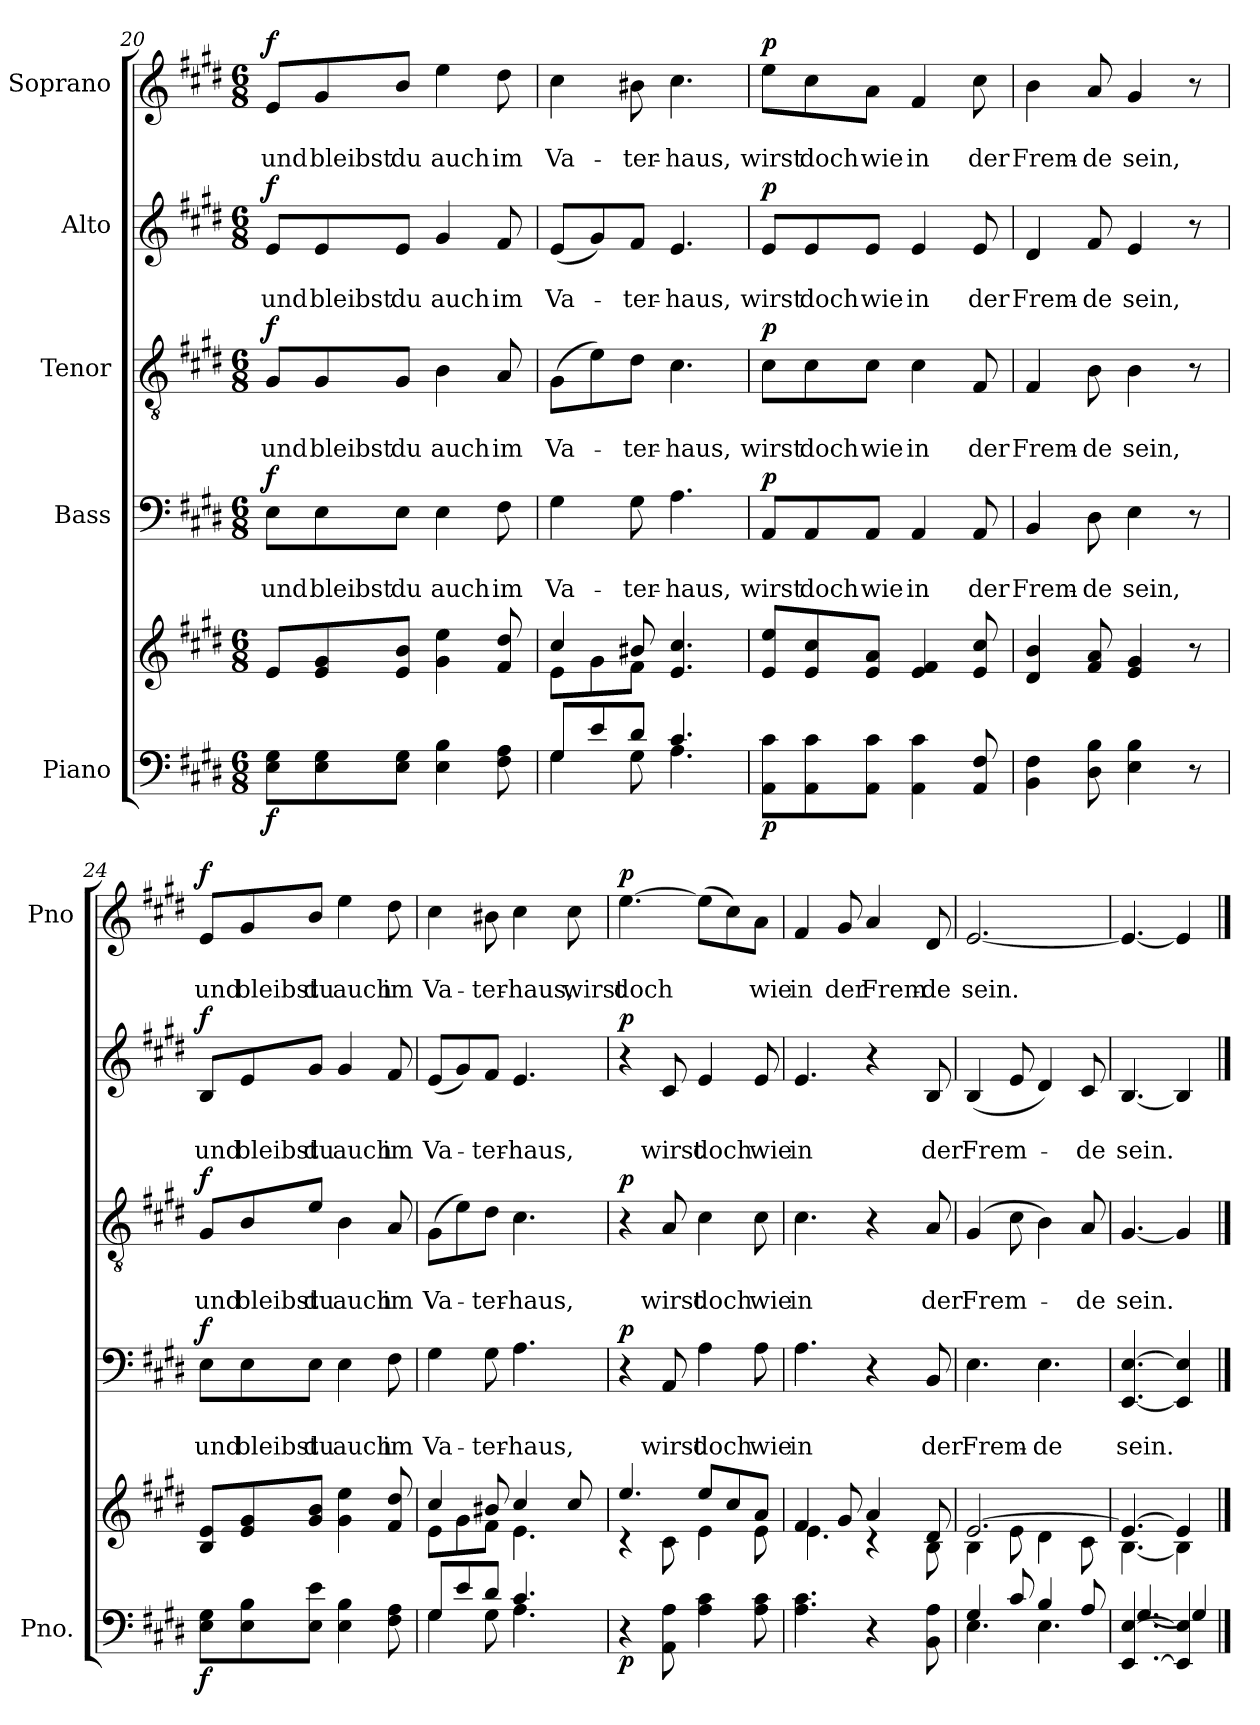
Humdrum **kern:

**kern	**kern	**dynam	**kern	**text	**text	**dynam	**kern	**text	**text	**dynam	**kern	**text	**text	**dynam	**kern	**text	**text	**dynam
*part5	*part5	*part5	*part4	*part4	*part4	*part4	*part3	*part3	*part3	*part3	*part2	*part2	*part2	*part2	*part1	*part1	*part1	*part1
*staff6	*staff5	*staff5/6	*staff4	*staff4	*staff4	*staff4	*staff3	*staff3	*staff3	*staff3	*staff2	*staff2	*staff2	*staff2	*staff1	*staff1	*staff1	*staff1
*I"Piano	*	*	*I"Bass	*	*	*	*I"Tenor	*	*	*	*I"Alto	*	*	*	*I"Soprano	*	*	*
*I'Pno.	*	*	*	*	*	*	*	*	*	*	*	*	*	*	*I'Pno	*	*	*
!!LO:PB:g=z
*clefF4	*clefG2	*	*clefF4	*	*	*	*clefGv2	*	*	*	*clefG2	*	*	*	*clefG2	*	*	*
*k[f#c#g#d#]	*k[f#c#g#d#]	*	*k[f#c#g#d#]	*	*	*	*k[f#c#g#d#]	*	*	*	*k[f#c#g#d#]	*	*	*	*k[f#c#g#d#]	*	*	*
*E:	*E:	*	*E:	*	*	*	*E:	*	*	*	*E:	*	*	*	*E:	*	*	*
*M6/8	*M6/8	*	*M6/8	*	*	*	*M6/8	*	*	*	*M6/8	*	*	*	*M6/8	*	*	*
=20	=20	=20	=20	=20	=20	=20	=20	=20	=20	=20	=20	=20	=20	=20	=20	=20	=20	=20
!	!	!LO:DY:b=2	!	!	!LO:LY:b	!LO:DY:b	!	!	!LO:LY:b	!LO:DY:b	!	!	!LO:LY:b	!LO:DY:b	!	!	!LO:LY:b	!LO:DY:b
8E\ 8G#\L	8e/L	f	8E\L	.	und	f	8G#/L	.	und	f	8e/L	.	und	f	8e/L	.	und	f
!	!	!	!	!	!LO:LY:b	!	!	!	!LO:LY:b	!	!	!	!LO:LY:b	!	!	!	!LO:LY:b	!
8E\ 8G#\	8e/ 8g#/	.	8E\	.	bleibst	.	8G#/	.	bleibst	.	8e/	.	bleibst	.	8g#/	.	bleibst	.
!	!	!	!	!	!LO:LY:b	!	!	!	!LO:LY:b	!	!	!	!LO:LY:b	!	!	!	!LO:LY:b	!
8E\ 8G#\J	8e/ 8b/J	.	8E\J	.	du	.	8G#/J	.	du	.	8e/J	.	du	.	8b/J	.	du	.
!	!	!	!	!	!LO:LY:b	!	!	!	!LO:LY:b	!	!	!	!LO:LY:b	!	!	!	!LO:LY:b	!
4E\ 4B\	4g#\ 4ee\	.	4E\	.	auch	.	4B\	.	auch	.	4g#/	.	auch	.	4ee\	.	auch	.
!	!	!	!	!	!LO:LY:b	!	!	!	!LO:LY:b	!	!	!	!LO:LY:b	!	!	!	!LO:LY:b	!
8F#\ 8A\	8f#/ 8dd#/	.	8F#\	.	im	.	8A/	.	im	.	8f#/	.	im	.	8dd#\	.	im	.
=21	=21	=21	=21	=21	=21	=21	=21	=21	=21	=21	=21	=21	=21	=21	=21	=21	=21	=21
*^	*^	*	*	*	*	*	*	*	*	*	*	*	*	*	*	*	*	*
!	!	!	!	!	!	!	!LO:LY:b	!	!	!	!LO:LY:b	!	!	!	!LO:LY:b	!	!	!	!LO:LY:b	!
4G#\	8G#/L	4cc#/	8e\L	.	4G#\	.	Va-	.	(>8G#\L	.	Va-	.	(<8e/L	.	Va-	.	4cc#\	.	Va-	.
.	8e/	.	8g#\	.	.	.	.	.	8e\)	.	.	.	8g#/)	.	.	.	.	.	.	.
!	!	!	!	!	!	!	!LO:LY:b	!	!	!	!LO:LY:b	!	!	!	!LO:LY:b	!	!	!	!LO:LY:b	!
8G#\	8d#/J	8b#X/	8f#\J	.	8G#\	.	-ter-	.	8d#\J	.	-ter-	.	8f#/J	.	-ter-	.	8b#X\	.	-ter-	.
!	!	!	!	!	!	!	!LO:LY:b	!	!	!	!LO:LY:b	!	!	!	!LO:LY:b	!	!	!	!LO:LY:b	!
4.A\	4.c#/	4.e/ 4.cc#/	4.ryy	.	4.A\	.	-haus,	.	4.c#\	.	-haus,	.	4.e/	.	-haus,	.	4.cc#\	.	-haus,	.
=22	=22	=22	=22	=22	=22	=22	=22	=22	=22	=22	=22	=22	=22	=22	=22	=22	=22	=22	=22	=22
!	!	!	!	!LO:DY:b=2	!	!	!LO:LY:b	!LO:DY:b	!	!	!LO:LY:b	!LO:DY:b	!	!	!LO:LY:b	!LO:DY:b	!	!	!LO:LY:b	!LO:DY:b
*v	*v	*	*	*	*	*	*	*	*	*	*	*	*	*	*	*	*	*	*	*
*	*v	*v	*	*	*	*	*	*	*	*	*	*	*	*	*	*	*	*	*
8AA\ 8c#\L	8e/ 8ee/L	p	8AA/L	.	wirst	p	8c#\L	.	wirst	p	8e/L	.	wirst	p	8ee\L	.	wirst	p
!	!	!	!	!	!LO:LY:b	!	!	!	!LO:LY:b	!	!	!	!LO:LY:b	!	!	!	!LO:LY:b	!
8AA\ 8c#\	8e/ 8cc#/	.	8AA/	.	doch	.	8c#\	.	doch	.	8e/	.	doch	.	8cc#\	.	doch	.
!	!	!	!	!	!LO:LY:b	!	!	!	!LO:LY:b	!	!	!	!LO:LY:b	!	!	!	!LO:LY:b	!
8AA\ 8c#\J	8e/ 8a/J	.	8AA/J	.	wie	.	8c#\J	.	wie	.	8e/J	.	wie	.	8a\J	.	wie	.
!	!	!	!	!	!LO:LY:b	!	!	!	!LO:LY:b	!	!	!	!LO:LY:b	!	!	!	!LO:LY:b	!
4AA\ 4c#\	4e/ 4f#/	.	4AA/	.	in	.	4c#\	.	in	.	4e/	.	in	.	4f#/	.	in	.
!	!	!	!	!	!LO:LY:b	!	!	!	!LO:LY:b	!	!	!	!LO:LY:b	!	!	!	!LO:LY:b	!
8AA/ 8F#/	8e/ 8cc#/	.	8AA/	.	der	.	8F#/	.	der	.	8e/	.	der	.	8cc#\	.	der	.
=23	=23	=23	=23	=23	=23	=23	=23	=23	=23	=23	=23	=23	=23	=23	=23	=23	=23	=23
!	!	!	!	!	!LO:LY:b	!	!	!	!LO:LY:b	!	!	!	!LO:LY:b	!	!	!	!LO:LY:b	!
4BB\ 4F#\	4d#/ 4b/	.	4BB/	.	Frem-	.	4F#/	.	Frem-	.	4d#/	.	Frem-	.	4b\	.	Frem-	.
!	!	!	!	!	!LO:LY:b	!	!	!	!LO:LY:b	!	!	!	!LO:LY:b	!	!	!	!LO:LY:b	!
8D#\ 8B\	8f#/ 8a/	.	8D#\	.	-de	.	8B\	.	-de	.	8f#/	.	-de	.	8a/	.	-de	.
!	!	!	!	!	!LO:LY:b	!	!	!	!LO:LY:b	!	!	!	!LO:LY:b	!	!	!	!LO:LY:b	!
4E\ 4B\	4e/ 4g#/	.	4E\	.	sein,	.	4B\	.	sein,	.	4e/	.	sein,	.	4g#/	.	sein,	.
8r	8r	.	8r	.	.	.	8r	.	.	.	8r	.	.	.	8r	.	.	.
!!LO:PB:g=z
=24	=24	=24	=24	=24	=24	=24	=24	=24	=24	=24	=24	=24	=24	=24	=24	=24	=24	=24
!	!	!LO:DY:b=2	!	!	!LO:LY:b	!LO:DY:b	!	!	!LO:LY:b	!LO:DY:b	!	!	!LO:LY:b	!LO:DY:b	!	!	!LO:LY:b	!LO:DY:b
8E\ 8G#\L	8B/ 8e/L	f	8E\L	.	und	f	8G#/L	.	und	f	8B/L	.	und	f	8e/L	.	und	f
!	!	!	!	!	!LO:LY:b	!	!	!	!LO:LY:b	!	!	!	!LO:LY:b	!	!	!	!LO:LY:b	!
8E\ 8B\	8e/ 8g#/	.	8E\	.	bleibst	.	8B/	.	bleibst	.	8e/	.	bleibst	.	8g#/	.	bleibst	.
!	!	!	!	!	!LO:LY:b	!	!	!	!LO:LY:b	!	!	!	!LO:LY:b	!	!	!	!LO:LY:b	!
8E\ 8e\J	8g#/ 8b/J	.	8E\J	.	du	.	8e/J	.	du	.	8g#/J	.	du	.	8b/J	.	du	.
!	!	!	!	!	!LO:LY:b	!	!	!	!LO:LY:b	!	!	!	!LO:LY:b	!	!	!	!LO:LY:b	!
4E\ 4B\	4g#\ 4ee\	.	4E\	.	auch	.	4B\	.	auch	.	4g#/	.	auch	.	4ee\	.	auch	.
!	!	!	!	!	!LO:LY:b	!	!	!	!LO:LY:b	!	!	!	!LO:LY:b	!	!	!	!LO:LY:b	!
8F#\ 8A\	8f#/ 8dd#/	.	8F#\	.	im	.	8A/	.	im	.	8f#/	.	im	.	8dd#\	.	im	.
!!LO:PB:g=z
=25	=25	=25	=25	=25	=25	=25	=25	=25	=25	=25	=25	=25	=25	=25	=25	=25	=25	=25
*^	*^	*	*	*	*	*	*	*	*	*	*	*	*	*	*	*	*	*
!	!	!	!	!	!	!	!LO:LY:b	!	!	!	!LO:LY:b	!	!	!	!LO:LY:b	!	!	!	!LO:LY:b	!
4G#\	8G#/L	4cc#/	8e\L	.	4G#\	.	Va-	.	(>8G#\L	.	Va-	.	(<8e/L	.	Va-	.	4cc#\	.	Va-	.
.	8e/	.	8g#\	.	.	.	.	.	8e\)	.	.	.	8g#/)	.	.	.	.	.	.	.
!	!	!	!	!	!	!	!LO:LY:b	!	!	!	!LO:LY:b	!	!	!	!LO:LY:b	!	!	!	!LO:LY:b	!
8G#\	8d#/J	8b#X/	8f#\J	.	8G#\	.	-ter-	.	8d#\J	.	-ter-	.	8f#/J	.	-ter-	.	8b#X\	.	-ter-	.
!	!	!	!	!	!	!	!LO:LY:b	!	!	!	!LO:LY:b	!	!	!	!LO:LY:b	!	!	!	!LO:LY:b	!
4.A\	4.c#/	4cc#/	4.e\	.	4.A\	.	-haus,	.	4.c#\	.	-haus,	.	4.e/	.	-haus,	.	4cc#\	.	-haus,	.
!	!	!	!	!	!	!	!	!	!	!	!	!	!	!	!	!	!	!	!LO:LY:b	!
.	.	8cc#/	.	.	.	.	.	.	.	.	.	.	.	.	.	.	8cc#\	.	wirst	.
*v	*v	*	*	*	*	*	*	*	*	*	*	*	*	*	*	*	*	*	*	*
=26	=26	=26	=26	=26	=26	=26	=26	=26	=26	=26	=26	=26	=26	=26	=26	=26	=26	=26	=26
!	!	!	!LO:DY:b=2	!	!	!	!LO:DY:b	!	!	!	!LO:DY:b	!	!	!	!LO:DY:b	!	!	!LO:LY:b	!LO:DY:b
4r	4.ee/	4rc	p	4r	.	.	p	4r	.	.	p	4r	.	.	p	[4.ee\	.	doch	p
!	!	!	!	!	!	!LO:LY:b	!	!	!	!LO:LY:b	!	!	!	!LO:LY:b	!	!	!	!	!
8AA\ 8A\	.	8c#\	.	8AA/	.	wirst	.	8A/	.	wirst	.	8c#/	.	wirst	.	.	.	.	.
!	!	!	!	!	!	!LO:LY:b	!	!	!	!LO:LY:b	!	!	!	!LO:LY:b	!	!	!	!	!
4A\ 4c#\	8ee/L	4e\	.	4A\	.	doch	.	4c#\	.	doch	.	4e/	.	doch	.	(>8ee\L]	.	.	.
.	8cc#/	.	.	.	.	.	.	.	.	.	.	.	.	.	.	8cc#\)	.	.	.
!	!	!	!	!	!	!LO:LY:b	!	!	!	!LO:LY:b	!	!	!	!LO:LY:b	!	!	!	!LO:LY:b	!
8A\ 8c#\	8a/J	8e\	.	8A\	.	wie	.	8c#\	.	wie	.	8e/	.	wie	.	8a\J	.	wie	.
=27	=27	=27	=27	=27	=27	=27	=27	=27	=27	=27	=27	=27	=27	=27	=27	=27	=27	=27	=27
!	!	!	!	!	!	!LO:LY:b	!	!	!	!LO:LY:b	!	!	!	!LO:LY:b	!	!	!	!LO:LY:b	!
4.A\ 4.c#\	4f#/	4.e\	.	4.A\	.	in	.	4.c#\	.	in	.	4.e/	.	in	.	4f#/	.	in	.
!	!	!	!	!	!	!	!	!	!	!	!	!	!	!	!	!	!	!LO:LY:b	!
.	8g#/	.	.	.	.	.	.	.	.	.	.	.	.	.	.	8g#/	.	der	.
!	!	!	!	!	!	!	!	!	!	!	!	!	!	!	!	!	!	!LO:LY:b	!
4r	4a/	4rc	.	4r	.	.	.	4r	.	.	.	4r	.	.	.	4a/	.	Frem-	.
!	!	!	!	!	!	!LO:LY:b	!	!	!	!LO:LY:b	!	!	!	!LO:LY:b	!	!	!	!LO:LY:b	!
8BB\ 8A\	8d#/	8B\	.	8BB/	.	der	.	8A/	.	der	.	8B/	.	der	.	8d#/	.	-de	.
=28	=28	=28	=28	=28	=28	=28	=28	=28	=28	=28	=28	=28	=28	=28	=28	=28	=28	=28	=28
*^	*	*	*	*	*	*	*	*	*	*	*	*	*	*	*	*	*	*	*
!	!	!	!	!	!	!	!LO:LY:b	!	!	!	!LO:LY:b	!	!	!	!LO:LY:b	!	!	!	!LO:LY:b	!
4.E\	4G#/	[2.e/	4B\	.	4.E\	.	Frem-	.	(>4G#/	.	Frem-	.	(<4B/	.	Frem-	.	[2.e/	.	sein.	.
.	8c#/	.	8e\	.	.	.	.	.	8c#\	.	.	.	8e/	.	.	.	.	.	.	.
!	!	!	!	!	!	!	!LO:LY:b	!	!	!	!	!	!	!	!	!	!	!	!	!
4.E\	4B/	.	4d#\	.	4.E\	.	-de	.	4B\)	.	.	.	4d#/)	.	.	.	.	.	.	.
!	!	!	!	!	!	!	!	!	!	!	!LO:LY:b	!	!	!	!LO:LY:b	!	!	!	!	!
.	8A/	.	8c#\	.	.	.	.	.	8A/	.	-de	.	8c#/	.	-de	.	.	.	.	.
=29	=29	=29	=29	=29	=29	=29	=29	=29	=29	=29	=29	=29	=29	=29	=29	=29	=29	=29	=29	=29
!	!	!	!	!	!	!	!LO:LY:b	!	!	!	!LO:LY:b	!	!	!	!LO:LY:b	!	!	!	!	!
[4.EE/ [4.E/	[4.G#/	4.e/_	[4.B\	.	[4.EE/ [4.E/	.	sein.	.	[4.G#/	.	sein.	.	[4.B/	.	sein.	.	4.e/_	.	.	.
4EE/] 4E/]	4G#/]	4e/]	4B\]	.	4EE/] 4E/]	.	.	.	4G#/]	.	.	.	4B/]	.	.	.	4e/]	.	.	.
*v	*v	*	*	*	*	*	*	*	*	*	*	*	*	*	*	*	*	*	*	*
*	*v	*v	*	*	*	*	*	*	*	*	*	*	*	*	*	*	*	*	*
==	==	==	==	==	==	==	==	==	==	==	==	==	==	==	==	==	==	==
*-	*-	*-	*-	*-	*-	*-	*-	*-	*-	*-	*-	*-	*-	*-	*-	*-	*-	*-
